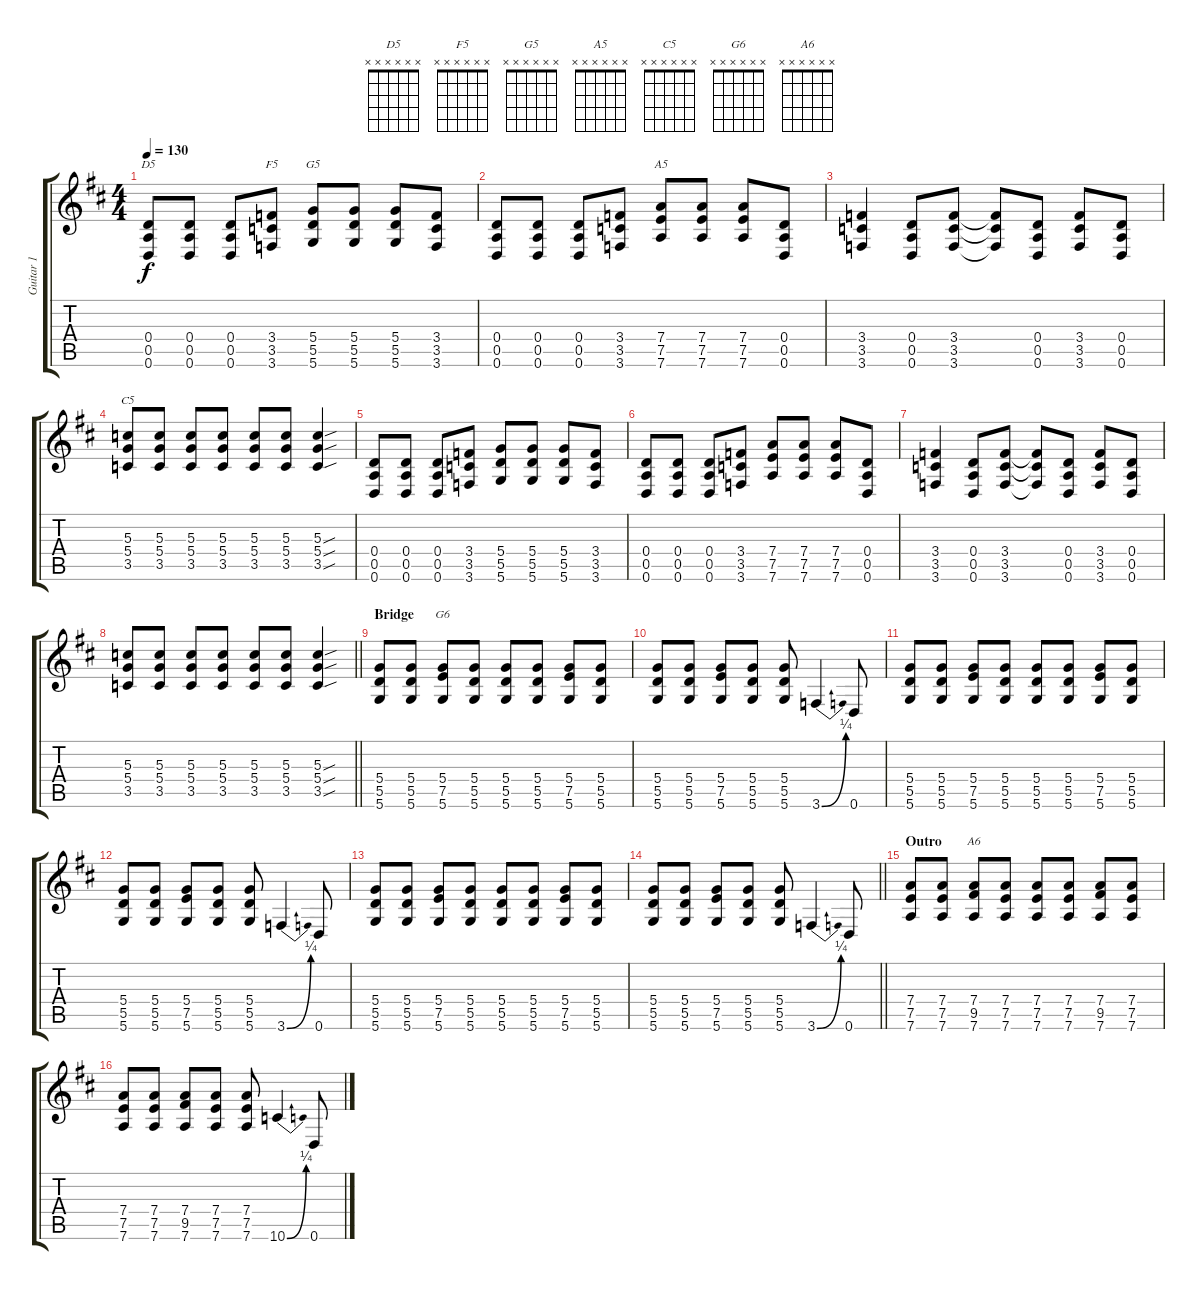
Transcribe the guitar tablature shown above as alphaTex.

\track ("Guitar 1" "Guitar 1") {instrument distortionguitar}
\staff {score tabs}
\tuning (E4 B3 G3 D3 A2 D2) {hide}
\chord ("D5" x x x x x x)
\chord ("F5" x x x x x x)
\chord ("G5" x x x x x x)
\chord ("A5" x x x x x x)
\chord ("C5" x x x x x x)
\chord ("G6" x x x x x x)
\chord ("A6" x x x x x x)
\ts (4 4)
\tempo 130
\clef g2
\ks d
(0.4 0.5 0.6).8{ch "D5" dy f} (0.4 0.5 0.6).8 (0.4 0.5 0.6).8 (3.4 3.5 3.6).8{ch "F5"} (5.4 5.5 5.6).8{ch "G5"} (5.4 5.5 5.6).8 (5.4 5.5 5.6).8 (3.4 3.5 3.6).8 |
(0.4 0.5 0.6).8 (0.4 0.5 0.6).8 (0.4 0.5 0.6).8 (3.4 3.5 3.6).8 (7.4 7.5 7.6).8{ch "A5"} (7.4 7.5 7.6).8 (7.4 7.5 7.6).8 (0.4 0.5 0.6).8 |
(3.4 3.5 3.6).4 (0.4 0.5 0.6).8 (3.4 3.5 3.6).8 (3.4{t} 3.5{t} 3.6{t}).8 (0.4 0.5 0.6).8 (3.4 3.5 3.6).8 (0.4 0.5 0.6).8 |
(5.3 5.4 3.5).8{ch "C5"} (5.3 5.4 3.5).8 (5.3 5.4 3.5).8 (5.3 5.4 3.5).8 (5.3 5.4 3.5).8 (5.3 5.4 3.5).8 (5.3{sou} 5.4{sou} 3.5{sou}).4 |
(0.4 0.5 0.6).8 (0.4 0.5 0.6).8 (0.4 0.5 0.6).8 (3.4 3.5 3.6).8 (5.4 5.5 5.6).8 (5.4 5.5 5.6).8 (5.4 5.5 5.6).8 (3.4 3.5 3.6).8 |
(0.4 0.5 0.6).8 (0.4 0.5 0.6).8 (0.4 0.5 0.6).8 (3.4 3.5 3.6).8 (7.4 7.5 7.6).8 (7.4 7.5 7.6).8 (7.4 7.5 7.6).8 (0.4 0.5 0.6).8 |
(3.4 3.5 3.6).4 (0.4 0.5 0.6).8 (3.4 3.5 3.6).8 (3.4{t} 3.5{t} 3.6{t}).8 (0.4 0.5 0.6).8 (3.4 3.5 3.6).8 (0.4 0.5 0.6).8 |
\barLineRight lightlight
(5.3 5.4 3.5).8 (5.3 5.4 3.5).8 (5.3 5.4 3.5).8 (5.3 5.4 3.5).8 (5.3 5.4 3.5).8 (5.3 5.4 3.5).8 (5.3{sou} 5.4{sou} 3.5{sou}).4 |
\section ("" "Bridge")
(5.4 5.5 5.6).8 (5.4 5.5 5.6).8 (5.4 7.5 5.6).8{ch "G6"} (5.4 5.5 5.6).8 (5.4 5.5 5.6).8 (5.4 5.5 5.6).8 (5.4 7.5 5.6).8 (5.4 5.5 5.6).8 |
(5.4 5.5 5.6).8 (5.4 5.5 5.6).8 (5.4 7.5 5.6).8 (5.4 5.5 5.6).8 (5.4 5.5 5.6).8 3.6{be (bend 0 0 60 1)}.4 0.6.8 |
(5.4 5.5 5.6).8 (5.4 5.5 5.6).8 (5.4 7.5 5.6).8 (5.4 5.5 5.6).8 (5.4 5.5 5.6).8 (5.4 5.5 5.6).8 (5.4 7.5 5.6).8 (5.4 5.5 5.6).8 |
(5.4 5.5 5.6).8 (5.4 5.5 5.6).8 (5.4 7.5 5.6).8 (5.4 5.5 5.6).8 (5.4 5.5 5.6).8 3.6{be (bend 0 0 60 1)}.4 0.6.8 |
(5.4 5.5 5.6).8 (5.4 5.5 5.6).8 (5.4 7.5 5.6).8 (5.4 5.5 5.6).8 (5.4 5.5 5.6).8 (5.4 5.5 5.6).8 (5.4 7.5 5.6).8 (5.4 5.5 5.6).8 |
\barLineRight lightlight
(5.4 5.5 5.6).8 (5.4 5.5 5.6).8 (5.4 7.5 5.6).8 (5.4 5.5 5.6).8 (5.4 5.5 5.6).8 3.6{be (bend 0 0 60 1)}.4 0.6.8 |
\section ("" "Outro")
(7.4 7.5 7.6).8 (7.4 7.5 7.6).8 (7.4 9.5 7.6).8{ch "A6"} (7.4 7.5 7.6).8 (7.4 7.5 7.6).8 (7.4 7.5 7.6).8 (7.4 9.5 7.6).8 (7.4 7.5 7.6).8 |
(7.4 7.5 7.6).8 (7.4 7.5 7.6).8 (7.4 9.5 7.6).8 (7.4 7.5 7.6).8 (7.4 7.5 7.6).8 10.6{be (bend 0 0 60 1)}.4 0.6.8
